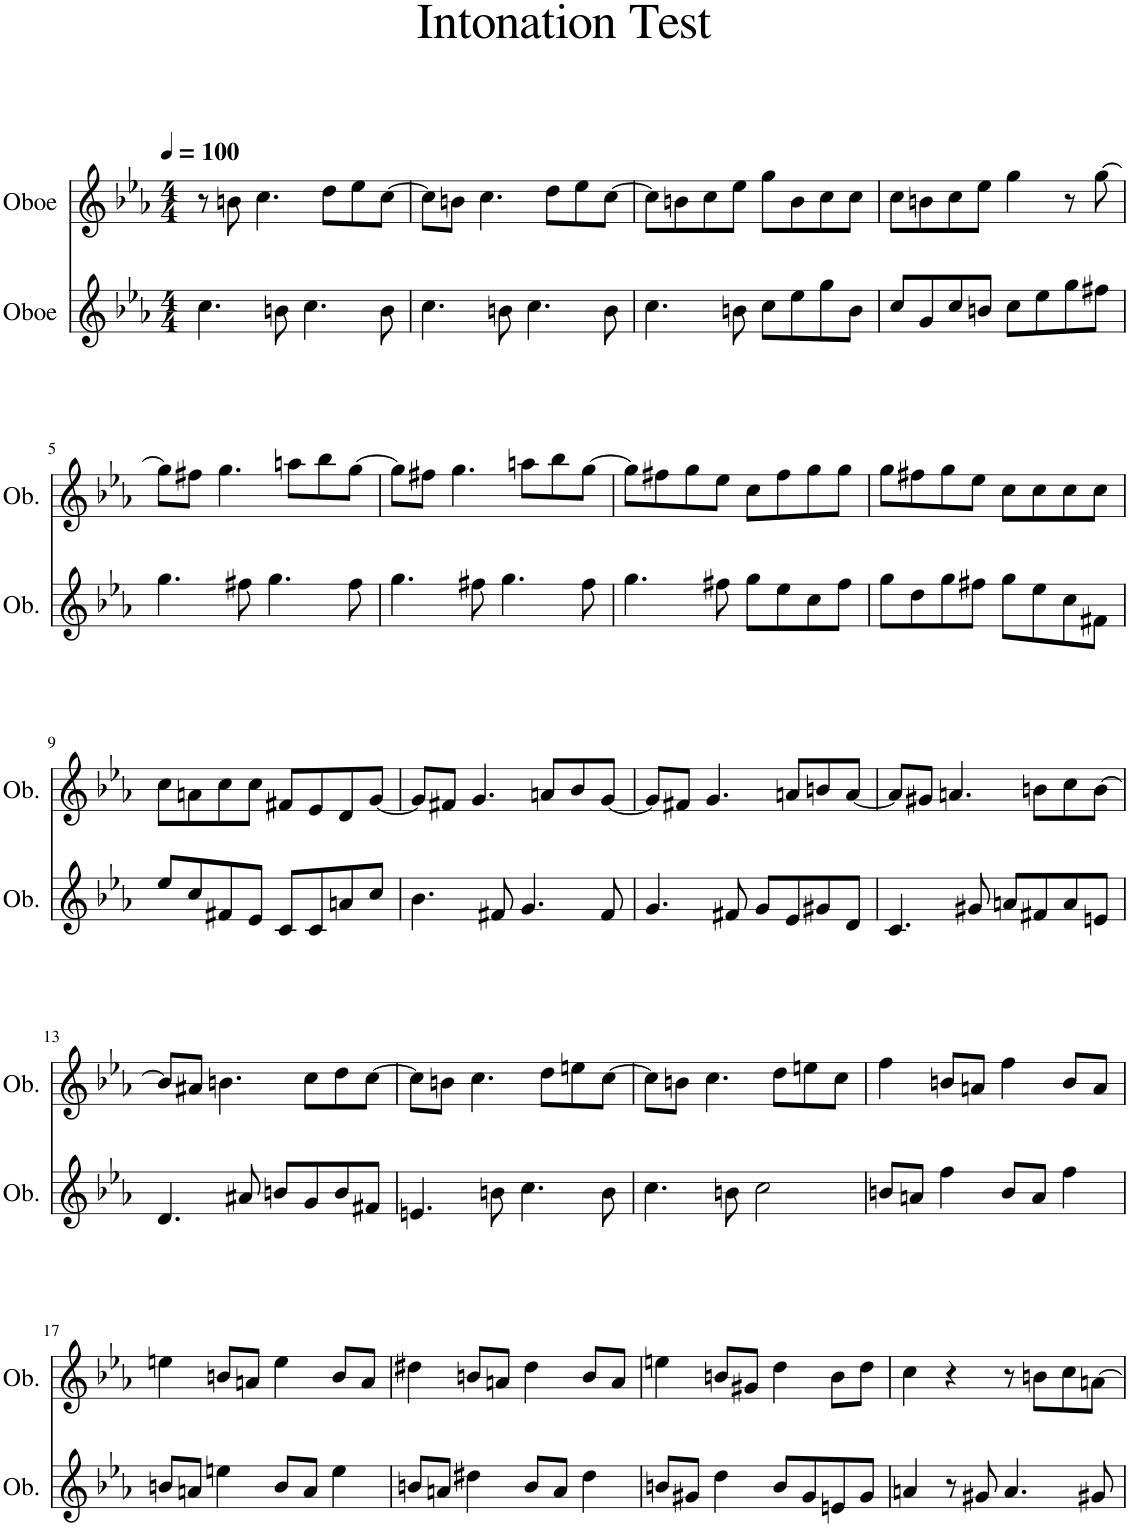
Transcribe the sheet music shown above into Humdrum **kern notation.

**kern	**kern
*part2	*part1
*staff2	*staff1
*I"Oboe	*I"Oboe
*I'Ob.	*I'Ob.
*clefG2	*clefG2
*k[b-e-a-]	*k[b-e-a-]
*M4/4	*M4/4
*MM100	*MM100
=1	=1
4.cc\	8r
.	8bn\
.	4.cc\
8bn\	.
4.cc\	.
.	8dd\L
.	8ee-\
8b\	[8cc\J
=2	=2
4.cc\	8cc\L]
.	8bn\J
.	4.cc\
8bn\	.
4.cc\	.
.	8dd\L
.	8ee-\
8b\	[8cc\J
=3	=3
4.cc\	8cc\L]
.	8bn\
.	8cc\
8bn\	8ee-\J
8cc\L	8gg\L
8ee-\	8b\
8gg\	8cc\
8b\J	8cc\J
=4	=4
8cc/L	8cc\L
8g/	8bn\
8cc/	8cc\
8bn/J	8ee-\J
8cc\L	4gg\
8ee-\	.
8gg\	8r
8ff#X\J	[8gg\
!!LO:LB:g=z
=5	=5
4.gg\	8gg\L]
.	8ff#X\J
.	4.gg\
8ff#X\	.
4.gg\	.
.	8aan\L
.	8bb-\
8ff#\	[8gg\J
=6	=6
4.gg\	8gg\L]
.	8ff#X\J
.	4.gg\
8ff#X\	.
4.gg\	.
.	8aan\L
.	8bb-\
8ff#\	[8gg\J
=7	=7
4.gg\	8gg\L]
.	8ff#X\
.	8gg\
8ff#X\	8ee-\J
8gg\L	8cc\L
8ee-\	8ff#\
8cc\	8gg\
8ff#\J	8gg\J
=8	=8
8gg\L	8gg\L
8dd\	8ff#X\
8gg\	8gg\
8ff#X\J	8ee-\J
8gg\L	8cc\L
8ee-\	8cc\
8cc\	8cc\
8f#X\J	8cc\J
!!LO:LB:g=z
=9	=9
8ee-/L	8cc\L
8cc/	8an\
8f#X/	8cc\
8e-/J	8cc\J
8c/L	8f#X/L
8c/	8e-/
8an/	8d/
8cc/J	[8g/J
=10	=10
4.b-\	8g/L]
.	8f#X/J
.	4.g/
8f#X/	.
4.g/	.
.	8an/L
.	8b-/
8f#/	[8g/J
=11	=11
4.g/	8g/L]
.	8f#X/J
.	4.g/
8f#X/	.
8g/L	.
8e-/	8an/L
8g#X/	8bn/
8d/J	[8a/J
=12	=12
4.c/	8a/L]
.	8g#X/J
.	4.an/
8g#X/	.
8an/L	.
8f#X/	8bn\L
8a/	8cc\
8en/J	[8b\J
!!LO:LB:g=z
=13	=13
4.d/	8b/L]
.	8a#X/J
.	4.bn\
8a#X/	.
8bn/L	.
8g/	8cc\L
8b/	8dd\
8f#X/J	[8cc\J
=14	=14
4.en/	8cc\L]
.	8bn\J
.	4.cc\
8bn\	.
4.cc\	.
.	8dd\L
.	8een\
8b\	[8cc\J
=15	=15
4.cc\	8cc\L]
.	8bn\J
.	4.cc\
8bn\	.
2cc\	.
.	8dd\L
.	8een\
.	8cc\J
=16	=16
8bn/L	4ff\
8an/J	.
4ff\	8bn/L
.	8an/J
8b/L	4ff\
8a/J	.
4ff\	8b/L
.	8a/J
!!LO:LB:g=z
=17	=17
8bn/L	4een\
8an/J	.
4een\	8bn/L
.	8an/J
8b/L	4ee\
8a/J	.
4ee\	8b/L
.	8a/J
=18	=18
8bn/L	4dd#X\
8an/J	.
4dd#X\	8bn/L
.	8an/J
8b/L	4dd#\
8a/J	.
4dd#\	8b/L
.	8a/J
=19	=19
8bn/L	4een\
8g#X/J	.
4dd\	8bn/L
.	8g#X/J
8b/L	4dd\
8g#/	.
8en/	8b\L
8g#/J	8dd\J
=20	=20
4an/	4cc\
8r	4r
8g#X/	.
4.a/	8r
.	8bn\L
.	8cc\
8g#X/	[8an\J
=	=
*-	*-
